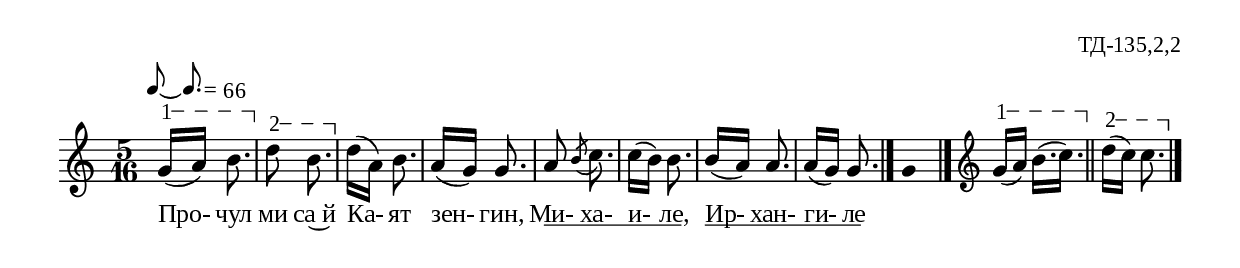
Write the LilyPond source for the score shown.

%{
td_135_2_02
%}

\include "td-preamble.ly"
\include "Rhythm_marks.ly"

\score {
\relative c'' {
%\tempo 4 = 168
\override Score.RehearsalMark #'self-alignment-X = #LEFT
\once \override Score.RehearsalMark #'X-offset = #8
  \rhythmMarkA \rhyMarkAAdot #"66"
\time 5/16
\varA
g16\startTextSpan[( a]) b8.\stopTextSpan | 
\varB
d8\startTextSpan b8.\stopTextSpan | 
d16[( a]) b8. | a16[( g]) g8. |
a8 \acciaccatura b8 c8. | c16[( b]) b8. | b16[( a]) a8. a16[( g]) g8.  
 \bar "|." 
s8 \fixB g8 s16 \fixC
 \bar "|." 
\set Score.measureLength = #(ly:make-moment 1 16)  
 s16 \bar ""  
 \set Score.measureLength = #(ly:make-moment 5 16)  
 \clef treble
\varA
g16\startTextSpan[( a]) b16.[( c\stopTextSpan]) \bar "||" 
\varB
d16\startTextSpan[( c]) c8.\stopTextSpan
 \bar "|."  
}
\addlyrics { Про- чул ми са~й Ка- ят зен- гин, 
Ми- \startTextSpan ха- и- ле, \stopTextSpan 
Ир- \startTextSpan хан- ги- ле \stopTextSpan }
%
\layout {
%   \context { 
%	    \Staff \remove "Time_signature_engraver" } 
  indent = #0
  line-width = 190\mm
  ragged-right=##f
\context {
      \Lyrics
      \consists "Text_spanner_engraver"
      \override TextSpanner #'direction = #DOWN
      \override TextSpanner #'style = #'line    
      \override TextSpanner #'outside-staff-priority = ##f
      \override TextSpanner #'padding = #0.2 % sets the distance of the line from the lyrics
      \override TextSpanner #'bound-details =
      #`((left . ((Y . 0)
                  (padding . 0)
                  (attach-dir . ,LEFT)))
         (left-broken . ((end-on-note . #t)))
         (right . ((Y . 0)
                   (padding . 0)
                   (attach-dir . ,RIGHT))))
    }
}
%
\midi { 
	\context {
		\Score tempoWholesPerMinute = #(ly:make-moment 165 8)
		}
	}
}
%
\header{
  opus = "ТД-135,2,2"
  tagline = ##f
}


